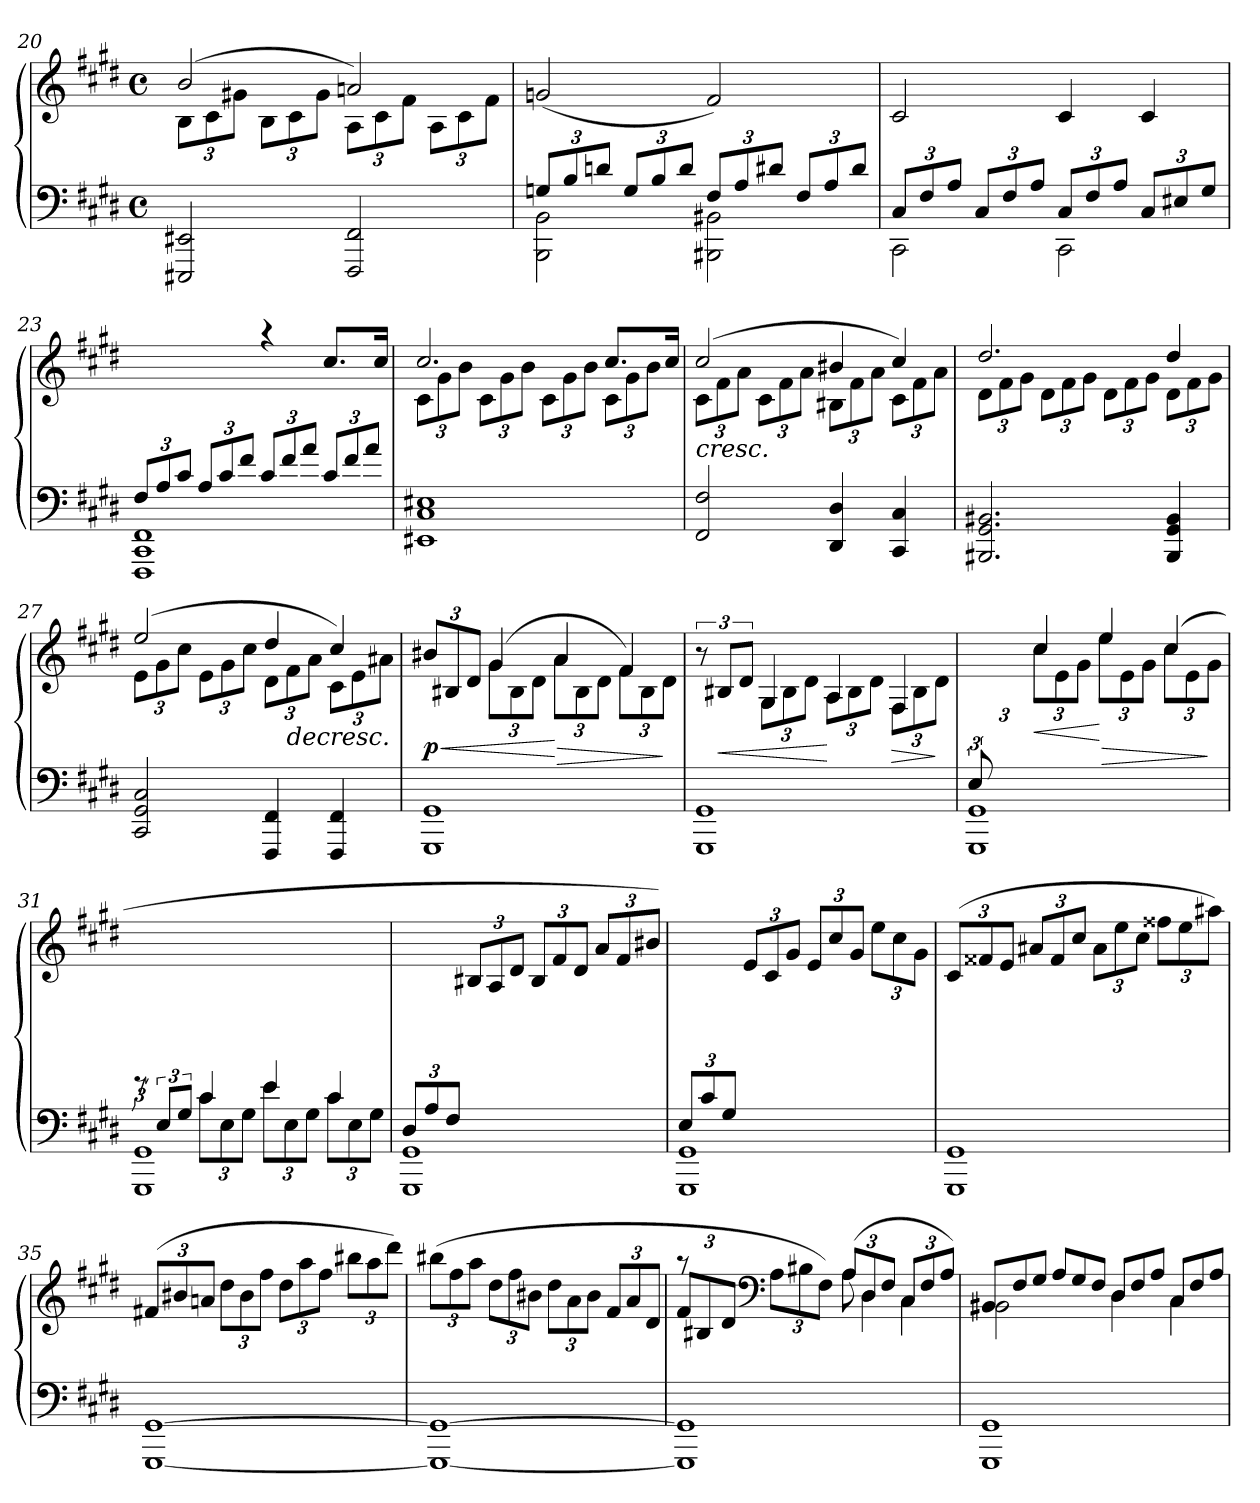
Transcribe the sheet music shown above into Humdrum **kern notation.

**kern	**kern	**dynam
*part1	*part1	*part1
*staff2	*staff1	*staff1/2
!!LO:PB:g=z
*clefF4	*clefG2	*
*k[f#c#g#d#]	*k[f#c#g#d#]	*
*E:	*E:	*
*M4/4	*M4/4	*
*met(c)	*met(c)	*
=20	=20	=20
*	*^	*
2EEE#X/ 2EE#X/	(2b/	12B\L	.
.	.	12c#\	.
.	.	12g#X\J	.
.	.	12B\L	.
.	.	12c#\	.
.	.	12g#\J	.
2FFF#/ 2FF#/	2an/)	12A\L	.
.	.	12c#\	.
.	.	12f#\J	.
.	.	12A\L	.
.	.	12c#\	.
.	.	12f#\J	.
*	*v	*v	*
=21	=21	=21
*^	*	*
12Gn/L	2BBB\ 2BB\	(2gn/	.
12B/	.	.	.
12dn/J	.	.	.
12G/L	.	.	.
12B/	.	.	.
12d/J	.	.	.
12F#/L	2BBB#X\ 2BB#X\	2f#/)	.
12A/	.	.	.
12d#X/J	.	.	.
12F#/L	.	.	.
12A/	.	.	.
12d#/J	.	.	.
=22	=22	=22	=22
12C#/L	2CC#\	2c#/	.
12F#/	.	.	.
12A/J	.	.	.
12C#/L	.	.	.
12F#/	.	.	.
12A/J	.	.	.
12C#/L	2CC#\	4c#/	.
12F#/	.	.	.
12A/J	.	.	.
12C#/L	.	4c#/	.
12E#X/	.	.	.
12G#/J	.	.	.
=23	=23	=23	=23
12F#/L	1FFF# 1CC# 1FF#	2ryy	.
12A/	.	.	.
12c#/J	.	.	.
12A/L	.	.	.
12c#/	.	.	.
12f#/J	.	.	.
12c#/L	.	4raa	.
12f#/	.	.	.
12a/J	.	.	.
12c#/L	.	8.cc#/L	.
12f#/	.	.	.
12a/J	.	.	.
.	.	16cc#/Jk	.
*v	*v	*	*
!!LO:LB:g=z
=24	=24	=24
*	*^	*
1EE#X 1C# 1E#X	2.cc#/	12c#\L	.
.	.	12g#\	.
.	.	12b\J	.
.	.	12c#\L	.
.	.	12g#\	.
.	.	12b\J	.
.	.	12c#\L	.
.	.	12g#\	.
.	.	12b\J	.
.	8.cc#/L	12c#\L	.
.	.	12g#\	.
.	.	12b\J	.
.	16cc#/Jk	.	.
=25	=25	=25	=25
!	!LO:TX:b:i:t=cresc.	!	!
2FF#/ 2F#/	(2cc#/	12c#\L	.
.	.	12f#\	.
.	.	12a\J	.
.	.	12c#\L	.
.	.	12f#\	.
.	.	12a\J	.
4DD#/ 4D#/	4b#X/	12B#X\L	.
.	.	12f#\	.
.	.	12a\J	.
4CC#/ 4C#/	4cc#/)	12c#\L	.
.	.	12f#\	.
.	.	12a\J	.
=26	=26	=26	=26
2.BBB#X/ 2.GG#/ 2.BB#X/	2.dd#/	12d#\L	.
.	.	12f#\	.
.	.	12g#\J	.
.	.	12d#\L	.
.	.	12f#\	.
.	.	12g#\J	.
.	.	12d#\L	.
.	.	12f#\	.
.	.	12g#\J	.
4BBB#/ 4GG#/ 4BB#/	4dd#/	12d#\L	.
.	.	12f#\	.
.	.	12g#\J	.
=27	=27	=27	=27
2CC#/ 2GG#/ 2C#/	(2ee/	12e\L	.
.	.	12g#\	.
.	.	12cc#\J	.
.	.	12e\L	.
.	.	12g#\	.
.	.	12cc#\J	.
4FFF#/ 4FF#/	4dd#/	12d#\L	.
!	!	!LO:TX:b:i:t=decresc.	!
.	.	12f#\	.
.	.	12a\J	.
4FFF#/ 4FF#/	4cc#/)	12c#\L	.
.	.	12e\	.
.	.	12a#X\J	.
!!LO:LB:g=z	!!
=28	=28	=28	=28
!	!	!	!LO:HP:b
!	!	!	!LO:DY:n=1:b
1GGG# 1GG#	12b#X/L	4ryy	< p
.	12B#X/	.	.
.	12d#/J	.	.
.	(4g#/	12g#\L	.
.	.	12B#\	.
.	.	12d#\J	.
!	!	!	!LO:HP:n=1:b
.	4a/	12a\L	[ >
.	.	12B#\	.
.	.	12d#\J	.
.	4f#/)	12f#\L	.
.	.	12B#\	.
.	.	12d#\J	]
=29	=29	=29	=29
1GGG# 1GG#	12r	4ryy	.
!	!	!	!LO:HP:b
.	12B#X/L	.	<
.	12d#/J	.	.
.	4G#/	12G#\L	.
.	.	12B#\	.
.	.	12d#\J	.
.	4A/	12A\L	[
.	.	12B#\	.
.	.	12d#\J	.
!	!	!	!LO:HP:b
.	4F#/	12F#\L	>
.	.	12B#\	.
.	.	12d#\J	]
=30	=30	=30	=30
*^	*	*	*
12E/L	1GGG# 1GG#	4ryy	12ryy	.
12%11ryy	.	.	12e\	.
.	.	.	12g#\J	.
!	!	!	!	!LO:HP:b
.	.	4cc#/	12cc#\L	<
.	.	.	12e\	.
.	.	.	12g#\J	.
!	!	!	!	!LO:HP:n=1:b
.	.	4ee/	12ee\L	[ >
.	.	.	12e\	.
.	.	.	12g#\J	.
.	.	(4cc#/	12cc#\L	.
.	.	.	12e\	.
.	.	.	12g#\J	]
*	*	*v	*v	*
=31	=31	=31	=31
*	*^	*	*
12ryy	1GGG# 1GG#	4ryy	12rDDD	.
12E/L	.	.	12%11ryy	.
12G#/J	.	.	.	.
4c#/	.	12c#\L	.	.
.	.	12E\	.	.
.	.	12G#\J	.	.
4e/	.	12e\L	.	.
.	.	12E\	.	.
.	.	12G#\J	.	.
4c#/	.	12c#\L	.	.
.	.	12E\	.	.
.	.	12G#\J	.	.
*	*v	*v	*	*
!!LO:LB:g=z
=32	=32	=32	=32
(>12D#/L	1GGG# 1GG#	4ryy	.
12A/	.	.	.
12F#/J	.	.	.
2.ryy	.	12B#X/L	.
.	.	12A/	.
.	.	12d#/J	.
.	.	12B#/L	.
.	.	12f#/	.
.	.	12d#/J	.
.	.	12a/L	.
.	.	12f#/	.
.	.	12b#X/J)	.
=33	=33	=33	=33
(>12E/L	1GGG# 1GG#	4ryy	.
12c#/	.	.	.
12G#/J	.	.	.
2.ryy	.	12e/L	.
.	.	12c#/	.
.	.	12g#/J	.
.	.	12e/L	.
.	.	12cc#/	.
.	.	12g#/J	.
.	.	12ee\L	.
.	.	12cc#\	.
.	.	12g#\J)	.
*v	*v	*	*
=34	=34	=34
1GGG# 1GG#	(>12c#/L	.
.	12f##X/	.
.	12e/J	.
.	12a#X/L	.
.	12f##/	.
.	12cc#/J	.
.	12a#\L	.
.	12ee\	.
.	12cc#\J	.
.	12ff##X\L	.
.	12ee\	.
.	12aa#X\J)	.
=35	=35	=35
[1GGG# [1GG#	(>12f#X/L	.
.	12b#X/	.
.	12an/J	.
.	12dd#\L	.
.	12b#\	.
.	12ff#\J	.
.	12dd#\L	.
.	12aa\	.
.	12ff#\J	.
.	12bb#X\L	.
.	12aa\	.
.	12ddd#\J)	.
!!LO:LB:g=z
=36	=36	=36
1GGG#_ 1GG#_	(>12bb#X\L	.
.	12ff#\	.
.	12aa\J	.
.	12dd#\L	.
.	12ff#\	.
.	12b#X\J	.
.	12dd#\L	.
.	12a\	.
.	12b#\J	.
.	12f#/L	.
.	12a/	.
.	12d#/J	.
=37	=37	=37
*	*^	*
1GGG#] 1GG#]	12f#/L	8rgg	.
.	12B#X/	.	.
.	.	4.ryy	.
.	12d#/J	.	.
*	*clefF4	*	*
.	12A\L	.	.
.	12B#X\	.	.
.	12F#\J)	.	.
*	*	*Xtuplet	*
.	(>12A/L	12A\	.
.	12D#/	6D#\	.
.	12F#/J	.	.
*	*tuplet	*	*
.	12C#/L	4C#\	.
.	12F#/	.	.
.	12A/J)	.	.
=38	=38	=38	=38
1GGG# 1GG#	12BB#X/L	2BB#\	.
.	12F#/	.	.
.	12G#/J	.	.
.	12A/L	.	.
.	12G#/	.	.
.	12F#/J	.	.
.	12D#/L	4D#\	.
.	12F#/	.	.
.	12A/J	.	.
.	12C#/L	4C#\	.
.	12F#/	.	.
.	12A/J	.	.
*	*v	*v	*
=	=	=
*-	*-	*-
